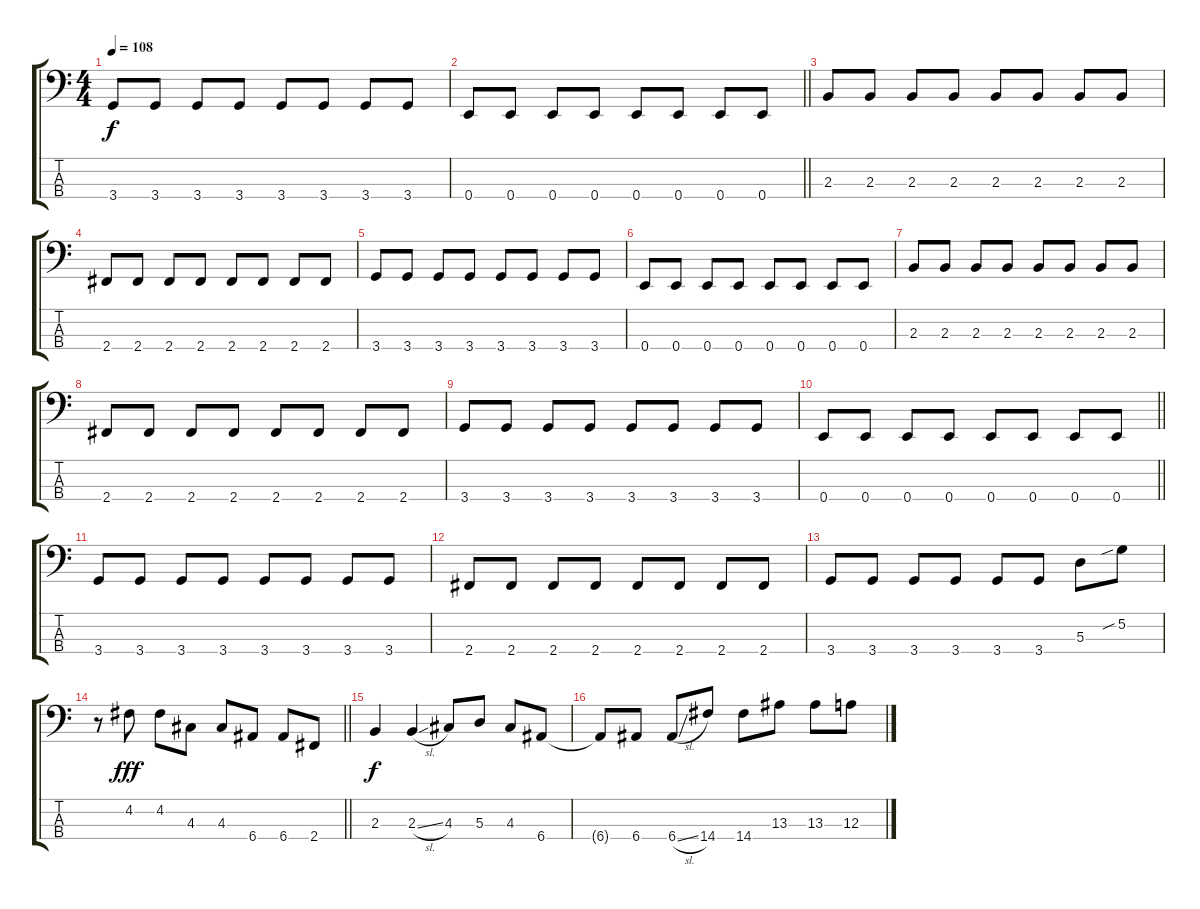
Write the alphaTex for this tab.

\track "" {instrument electricbassfinger}
\staff {score tabs}
\tuning (G2 D2 A1 E1) {hide}
\ts (4 4)
\tempo 108
\clef f4
\ks c
3.4.8{dy f} 3.4.8 3.4.8 3.4.8 3.4.8 3.4.8 3.4.8 3.4.8 |
\barLineRight lightlight
0.4.8 0.4.8 0.4.8 0.4.8 0.4.8 0.4.8 0.4.8 0.4.8 |
2.3.8 2.3.8 2.3.8 2.3.8 2.3.8 2.3.8 2.3.8 2.3.8 |
2.4.8 2.4.8 2.4.8 2.4.8 2.4.8 2.4.8 2.4.8 2.4.8 |
3.4.8 3.4.8 3.4.8 3.4.8 3.4.8 3.4.8 3.4.8 3.4.8 |
0.4.8 0.4.8 0.4.8 0.4.8 0.4.8 0.4.8 0.4.8 0.4.8 |
2.3.8 2.3.8 2.3.8 2.3.8 2.3.8 2.3.8 2.3.8 2.3.8 |
2.4.8 2.4.8 2.4.8 2.4.8 2.4.8 2.4.8 2.4.8 2.4.8 |
3.4.8 3.4.8 3.4.8 3.4.8 3.4.8 3.4.8 3.4.8 3.4.8 |
\barLineRight lightlight
0.4.8 0.4.8 0.4.8 0.4.8 0.4.8 0.4.8 0.4.8 0.4.8 |
\section ("" "")
3.4.8 3.4.8 3.4.8 3.4.8 3.4.8 3.4.8 3.4.8 3.4.8 |
2.4.8 2.4.8 2.4.8 2.4.8 2.4.8 2.4.8 2.4.8 2.4.8 |
3.4.8 3.4.8 3.4.8 3.4.8 3.4.8 3.4.8 5.3.8 5.2{sib}.8 |
\barLineRight lightlight
r.8 4.2.8{dy fff} 4.2.8 4.3.8 4.3.8 6.4.8 6.4.8 2.4.8 |
\section ("" "")
2.3.4{dy f} 2.3{sl}.4 4.3.8 5.3.8 4.3.8 6.4.8 |
6.4{t}.8 6.4.8 6.4{sl}.8 14.4.8 14.4.8 13.3.8 13.3.8 12.3.8
